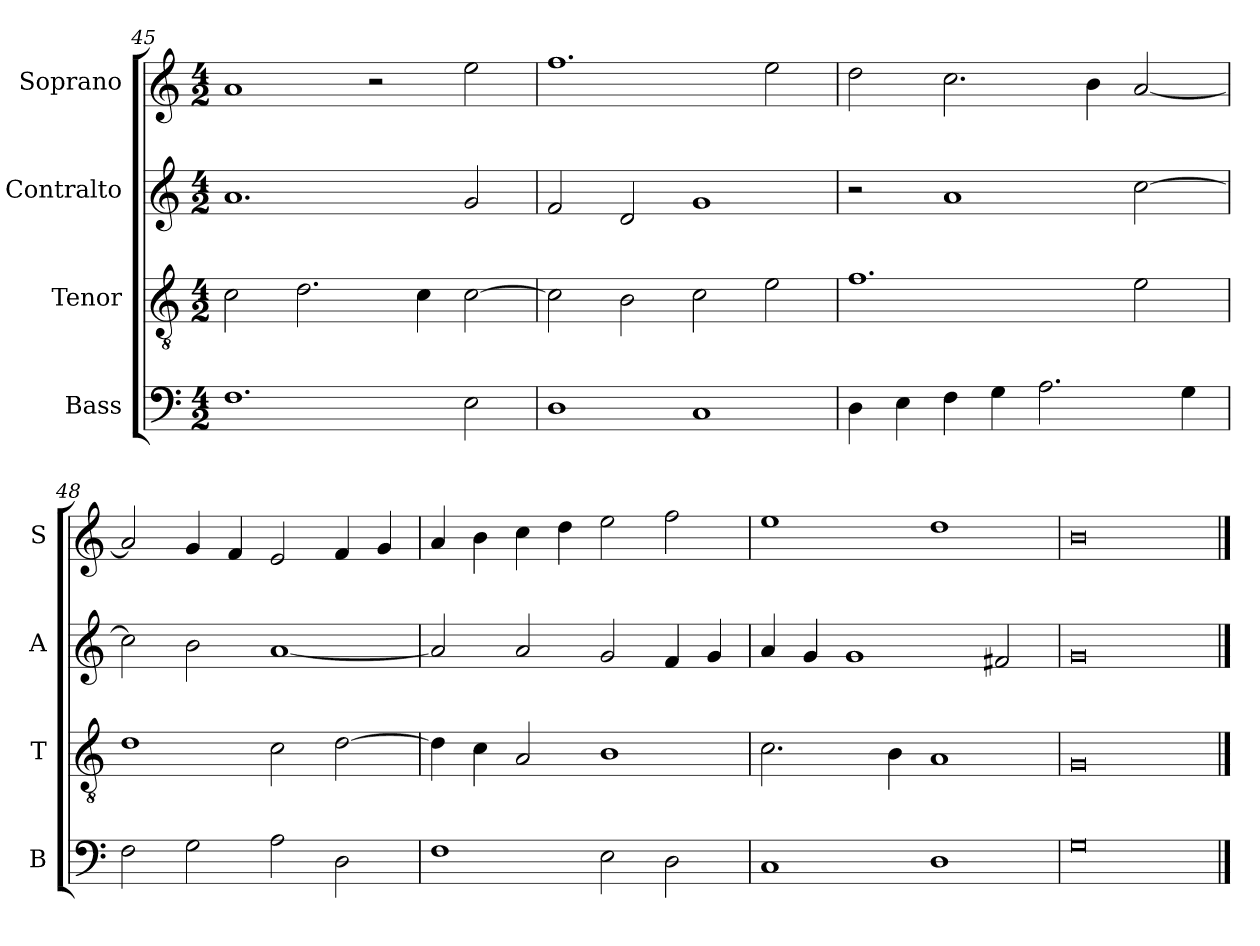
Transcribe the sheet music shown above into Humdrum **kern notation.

**kern	**kern	**kern	**kern
*part4	*part3	*part2	*part1
*staff4	*staff3	*staff2	*staff1
*I"Bass	*I"Tenor	*I"Contralto	*I"Soprano
*I'B	*I'T	*I'A	*I'S
*clefF4	*clefGv2	*clefG2	*clefG2
*k[]	*k[]	*k[]	*k[]
*G:mix	*G:mix	*G:mix	*G:mix
*M4/2	*M4/2	*M4/2	*M4/2
=45	=45	=45	=45
1.F	2c	1.a	1a
.	2.d	.	.
.	.	.	2r
.	4c	.	.
2E	[2c	2g	2ee
=46	=46	=46	=46
1D	2c]	2f	1.ff
.	2B	2d	.
1C	2c	1g	.
.	2e	.	2ee
=47	=47	=47	=47
4D	1.f	2r	2dd
4E	.	.	.
4F	.	1a	2.cc
4G	.	.	.
2.A	.	.	.
.	.	.	4b
.	2e	[2cc	[2a
4G	.	.	.
=48	=48	=48	=48
2F	1d	2cc]	2a]
2G	.	2b	4g
.	.	.	4f
2A	2c	[1a	2e
2D	[2d	.	4f
.	.	.	4g
=49	=49	=49	=49
1F	4d]	2a]	4a
.	4c	.	4b
.	2A	2a	4cc
.	.	.	4dd
2E	1B	2g	2ee
2D	.	4f	2ff
.	.	4g	.
=50	=50	=50	=50
1C	2.c	4a	1ee
.	.	4g	.
.	.	1g	.
.	4B	.	.
1D	1A	.	1dd
.	.	2f#X	.
=51	=51	=51	=51
0G	0G	0g	0b
==	==	==	==
*-	*-	*-	*-
